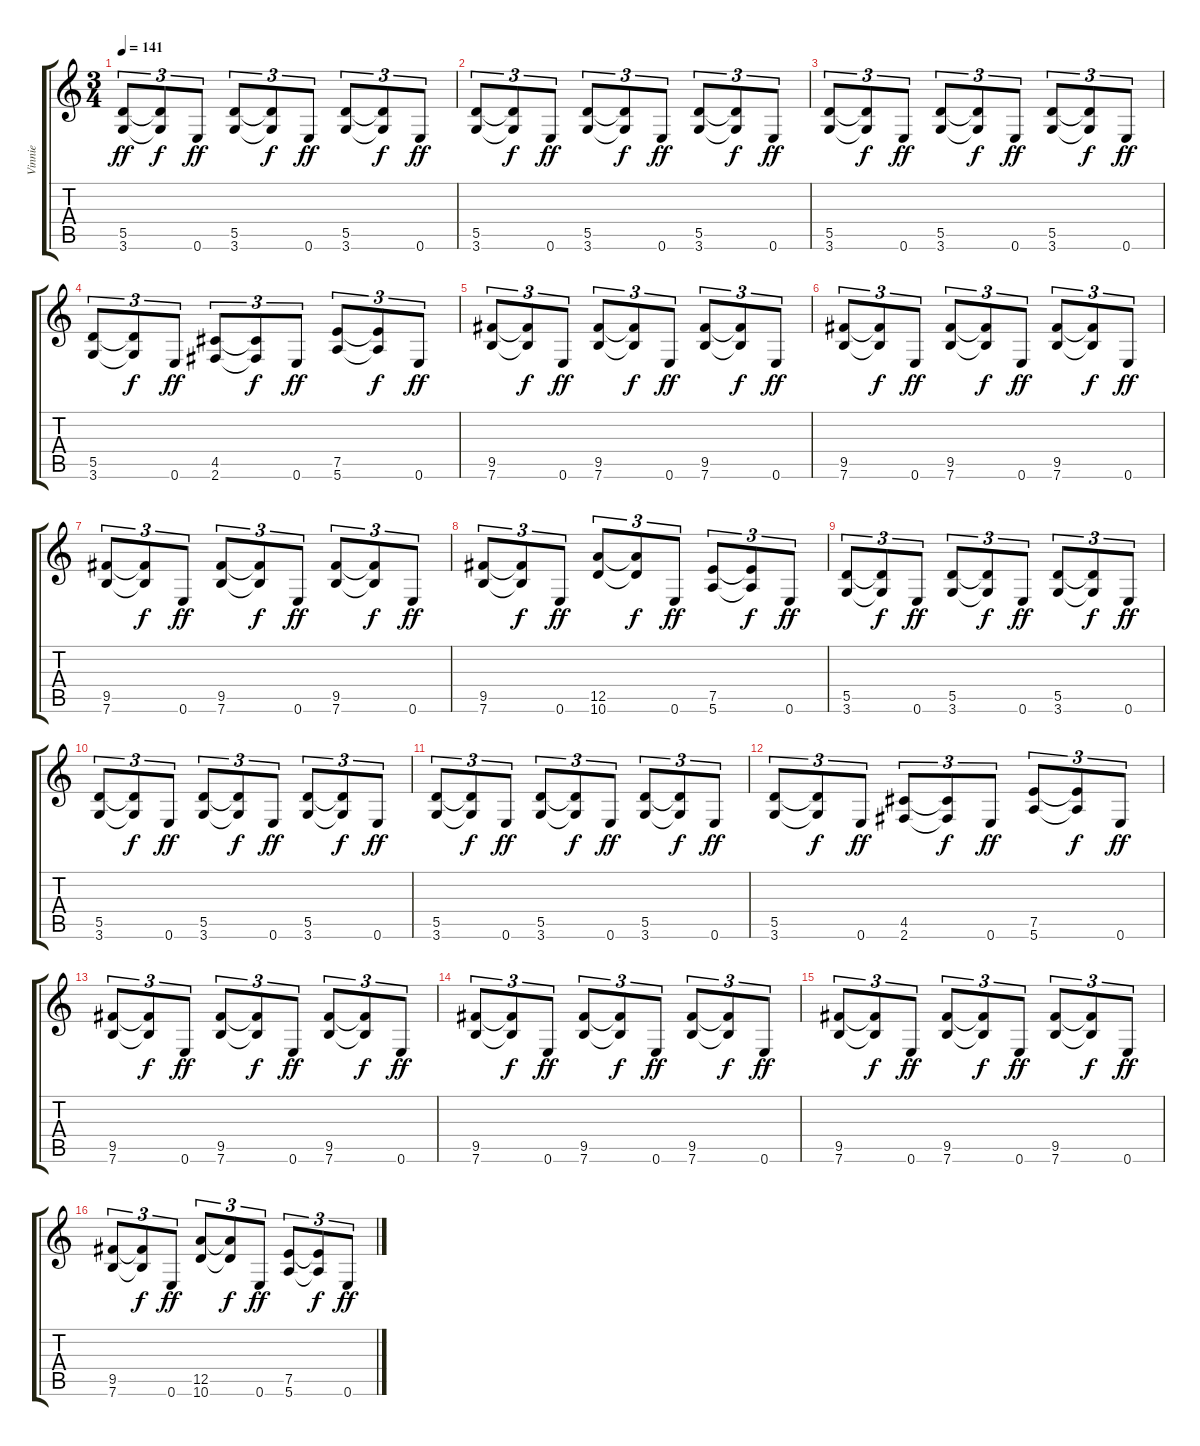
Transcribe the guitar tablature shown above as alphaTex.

\track ("Vinnie" "Vinnie") {instrument distortionguitar}
\staff {score tabs}
\tuning (E4 B3 G3 D3 A2 E2) {hide}
\ts (3 4)
\tempo 141
\clef g2
\ks c
(5.5 3.6).8{tu (3 2) dy ff} (5.5{t} 3.6{t}).8{tu (3 2) dy f} 0.6.8{tu (3 2) dy ff} (5.5 3.6).8{tu (3 2)} (5.5{t} 3.6{t}).8{tu (3 2) dy f} 0.6.8{tu (3 2) dy ff} (5.5 3.6).8{tu (3 2)} (5.5{t} 3.6{t}).8{tu (3 2) dy f} 0.6.8{tu (3 2) dy ff} |
(5.5 3.6).8{tu (3 2)} (5.5{t} 3.6{t}).8{tu (3 2) dy f} 0.6.8{tu (3 2) dy ff} (5.5 3.6).8{tu (3 2)} (5.5{t} 3.6{t}).8{tu (3 2) dy f} 0.6.8{tu (3 2) dy ff} (5.5 3.6).8{tu (3 2)} (5.5{t} 3.6{t}).8{tu (3 2) dy f} 0.6.8{tu (3 2) dy ff} |
(5.5 3.6).8{tu (3 2)} (5.5{t} 3.6{t}).8{tu (3 2) dy f} 0.6.8{tu (3 2) dy ff} (5.5 3.6).8{tu (3 2)} (5.5{t} 3.6{t}).8{tu (3 2) dy f} 0.6.8{tu (3 2) dy ff} (5.5 3.6).8{tu (3 2)} (5.5{t} 3.6{t}).8{tu (3 2) dy f} 0.6.8{tu (3 2) dy ff} |
(5.5 3.6).8{tu (3 2)} (5.5{t} 3.6{t}).8{tu (3 2) dy f} 0.6.8{tu (3 2) dy ff} (4.5 2.6).8{tu (3 2)} (4.5{t} 2.6{t}).8{tu (3 2) dy f} 0.6.8{tu (3 2) dy ff} (7.5 5.6).8{tu (3 2)} (7.5{t} 5.6{t}).8{tu (3 2) dy f} 0.6.8{tu (3 2) dy ff} |
(9.5 7.6).8{tu (3 2)} (9.5{t} 7.6{t}).8{tu (3 2) dy f} 0.6.8{tu (3 2) dy ff} (9.5 7.6).8{tu (3 2)} (9.5{t} 7.6{t}).8{tu (3 2) dy f} 0.6.8{tu (3 2) dy ff} (9.5 7.6).8{tu (3 2)} (9.5{t} 7.6{t}).8{tu (3 2) dy f} 0.6.8{tu (3 2) dy ff} |
(9.5 7.6).8{tu (3 2)} (9.5{t} 7.6{t}).8{tu (3 2) dy f} 0.6.8{tu (3 2) dy ff} (9.5 7.6).8{tu (3 2)} (9.5{t} 7.6{t}).8{tu (3 2) dy f} 0.6.8{tu (3 2) dy ff} (9.5 7.6).8{tu (3 2)} (9.5{t} 7.6{t}).8{tu (3 2) dy f} 0.6.8{tu (3 2) dy ff} |
(9.5 7.6).8{tu (3 2)} (9.5{t} 7.6{t}).8{tu (3 2) dy f} 0.6.8{tu (3 2) dy ff} (9.5 7.6).8{tu (3 2)} (9.5{t} 7.6{t}).8{tu (3 2) dy f} 0.6.8{tu (3 2) dy ff} (9.5 7.6).8{tu (3 2)} (9.5{t} 7.6{t}).8{tu (3 2) dy f} 0.6.8{tu (3 2) dy ff} |
(9.5 7.6).8{tu (3 2)} (9.5{t} 7.6{t}).8{tu (3 2) dy f} 0.6.8{tu (3 2) dy ff} (12.5 10.6).8{tu (3 2)} (12.5{t} 10.6{t}).8{tu (3 2) dy f} 0.6.8{tu (3 2) dy ff} (7.5 5.6).8{tu (3 2)} (7.5{t} 5.6{t}).8{tu (3 2) dy f} 0.6.8{tu (3 2) dy ff} |
(5.5 3.6).8{tu (3 2)} (5.5{t} 3.6{t}).8{tu (3 2) dy f} 0.6.8{tu (3 2) dy ff} (5.5 3.6).8{tu (3 2)} (5.5{t} 3.6{t}).8{tu (3 2) dy f} 0.6.8{tu (3 2) dy ff} (5.5 3.6).8{tu (3 2)} (5.5{t} 3.6{t}).8{tu (3 2) dy f} 0.6.8{tu (3 2) dy ff} |
(5.5 3.6).8{tu (3 2)} (5.5{t} 3.6{t}).8{tu (3 2) dy f} 0.6.8{tu (3 2) dy ff} (5.5 3.6).8{tu (3 2)} (5.5{t} 3.6{t}).8{tu (3 2) dy f} 0.6.8{tu (3 2) dy ff} (5.5 3.6).8{tu (3 2)} (5.5{t} 3.6{t}).8{tu (3 2) dy f} 0.6.8{tu (3 2) dy ff} |
(5.5 3.6).8{tu (3 2)} (5.5{t} 3.6{t}).8{tu (3 2) dy f} 0.6.8{tu (3 2) dy ff} (5.5 3.6).8{tu (3 2)} (5.5{t} 3.6{t}).8{tu (3 2) dy f} 0.6.8{tu (3 2) dy ff} (5.5 3.6).8{tu (3 2)} (5.5{t} 3.6{t}).8{tu (3 2) dy f} 0.6.8{tu (3 2) dy ff} |
(5.5 3.6).8{tu (3 2)} (5.5{t} 3.6{t}).8{tu (3 2) dy f} 0.6.8{tu (3 2) dy ff} (4.5 2.6).8{tu (3 2)} (4.5{t} 2.6{t}).8{tu (3 2) dy f} 0.6.8{tu (3 2) dy ff} (7.5 5.6).8{tu (3 2)} (7.5{t} 5.6{t}).8{tu (3 2) dy f} 0.6.8{tu (3 2) dy ff} |
(9.5 7.6).8{tu (3 2)} (9.5{t} 7.6{t}).8{tu (3 2) dy f} 0.6.8{tu (3 2) dy ff} (9.5 7.6).8{tu (3 2)} (9.5{t} 7.6{t}).8{tu (3 2) dy f} 0.6.8{tu (3 2) dy ff} (9.5 7.6).8{tu (3 2)} (9.5{t} 7.6{t}).8{tu (3 2) dy f} 0.6.8{tu (3 2) dy ff} |
(9.5 7.6).8{tu (3 2)} (9.5{t} 7.6{t}).8{tu (3 2) dy f} 0.6.8{tu (3 2) dy ff} (9.5 7.6).8{tu (3 2)} (9.5{t} 7.6{t}).8{tu (3 2) dy f} 0.6.8{tu (3 2) dy ff} (9.5 7.6).8{tu (3 2)} (9.5{t} 7.6{t}).8{tu (3 2) dy f} 0.6.8{tu (3 2) dy ff} |
(9.5 7.6).8{tu (3 2)} (9.5{t} 7.6{t}).8{tu (3 2) dy f} 0.6.8{tu (3 2) dy ff} (9.5 7.6).8{tu (3 2)} (9.5{t} 7.6{t}).8{tu (3 2) dy f} 0.6.8{tu (3 2) dy ff} (9.5 7.6).8{tu (3 2)} (9.5{t} 7.6{t}).8{tu (3 2) dy f} 0.6.8{tu (3 2) dy ff} |
(9.5 7.6).8{tu (3 2)} (9.5{t} 7.6{t}).8{tu (3 2) dy f} 0.6.8{tu (3 2) dy ff} (12.5 10.6).8{tu (3 2)} (12.5{t} 10.6{t}).8{tu (3 2) dy f} 0.6.8{tu (3 2) dy ff} (7.5 5.6).8{tu (3 2)} (7.5{t} 5.6{t}).8{tu (3 2) dy f} 0.6.8{tu (3 2) dy ff}
